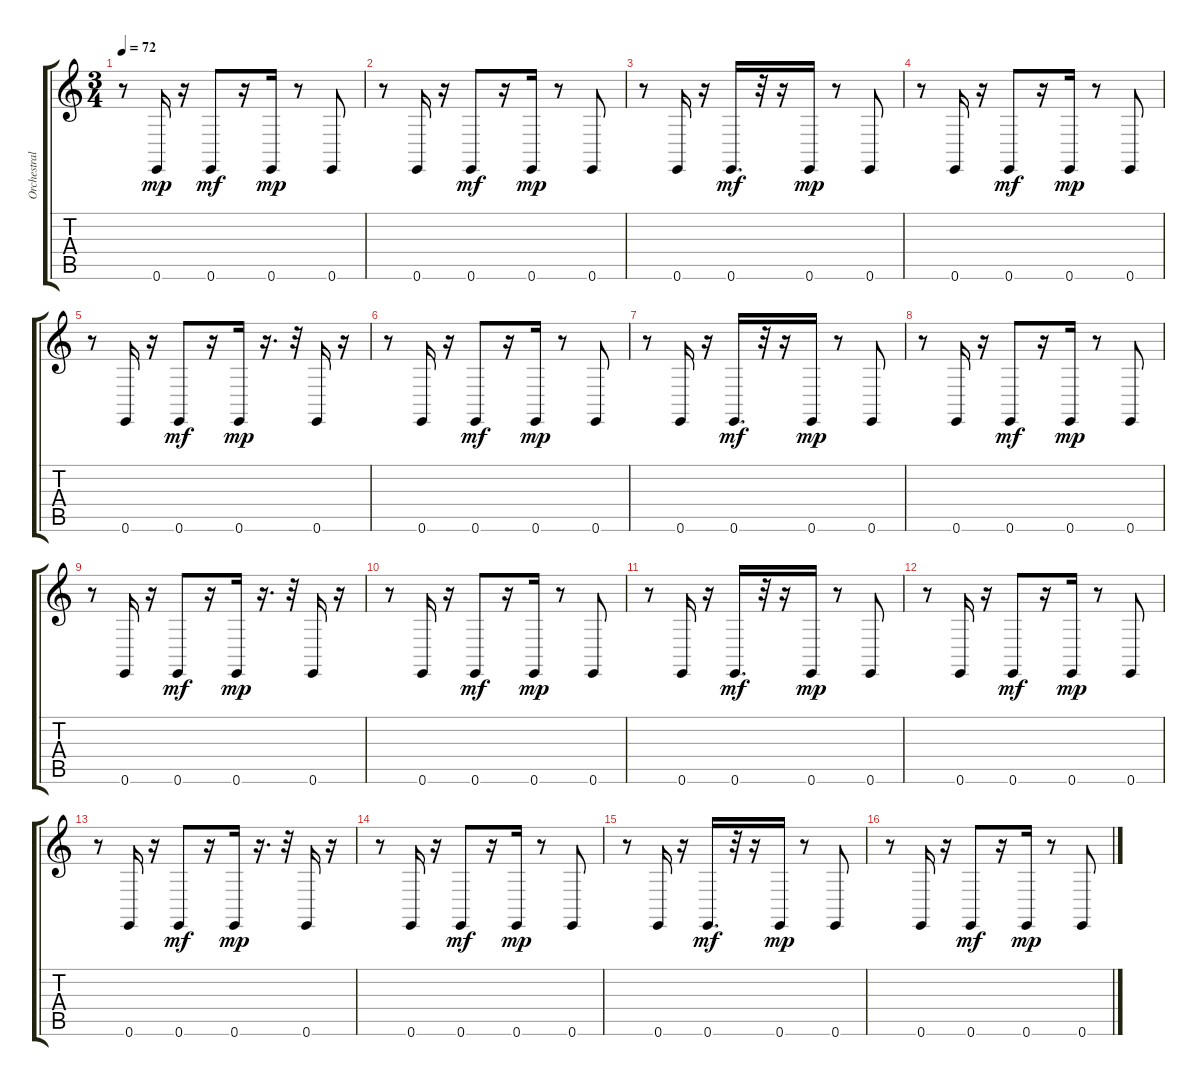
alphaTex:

\track ("Orchestral Set" "Orchestral") {instrument stringensemble1}
\staff {score tabs}
\tuning (E4 B3 G3 D3 A2 E2) {hide}
\ts (3 4)
\tempo 72
\clef g2
\ks c
r.8{dy mp} 0.6.16 r.16 0.6.8{dy mf} r.16 0.6.16{dy mp} r.8 0.6.8 |
r.8 0.6.16 r.16 0.6.8{dy mf} r.16 0.6.16{dy mp} r.8 0.6.8 |
r.8 0.6.16 r.16 0.6.16{d dy mf} r.32 r.16 0.6.16{dy mp} r.8 0.6.8 |
r.8 0.6.16 r.16 0.6.8{dy mf} r.16 0.6.16{dy mp} r.8 0.6.8 |
r.8 0.6.16 r.16 0.6.8{dy mf} r.16 0.6.16{dy mp} r.16{d} r.32 0.6.16 r.16 |
r.8 0.6.16 r.16 0.6.8{dy mf} r.16 0.6.16{dy mp} r.8 0.6.8 |
r.8 0.6.16 r.16 0.6.16{d dy mf} r.32 r.16 0.6.16{dy mp} r.8 0.6.8 |
r.8 0.6.16 r.16 0.6.8{dy mf} r.16 0.6.16{dy mp} r.8 0.6.8 |
r.8 0.6.16 r.16 0.6.8{dy mf} r.16 0.6.16{dy mp} r.16{d} r.32 0.6.16 r.16 |
r.8 0.6.16 r.16 0.6.8{dy mf} r.16 0.6.16{dy mp} r.8 0.6.8 |
r.8 0.6.16 r.16 0.6.16{d dy mf} r.32 r.16 0.6.16{dy mp} r.8 0.6.8 |
r.8 0.6.16 r.16 0.6.8{dy mf} r.16 0.6.16{dy mp} r.8 0.6.8 |
r.8 0.6.16 r.16 0.6.8{dy mf} r.16 0.6.16{dy mp} r.16{d} r.32 0.6.16 r.16 |
r.8 0.6.16 r.16 0.6.8{dy mf} r.16 0.6.16{dy mp} r.8 0.6.8 |
r.8 0.6.16 r.16 0.6.16{d dy mf} r.32 r.16 0.6.16{dy mp} r.8 0.6.8 |
r.8 0.6.16 r.16 0.6.8{dy mf} r.16 0.6.16{dy mp} r.8 0.6.8
